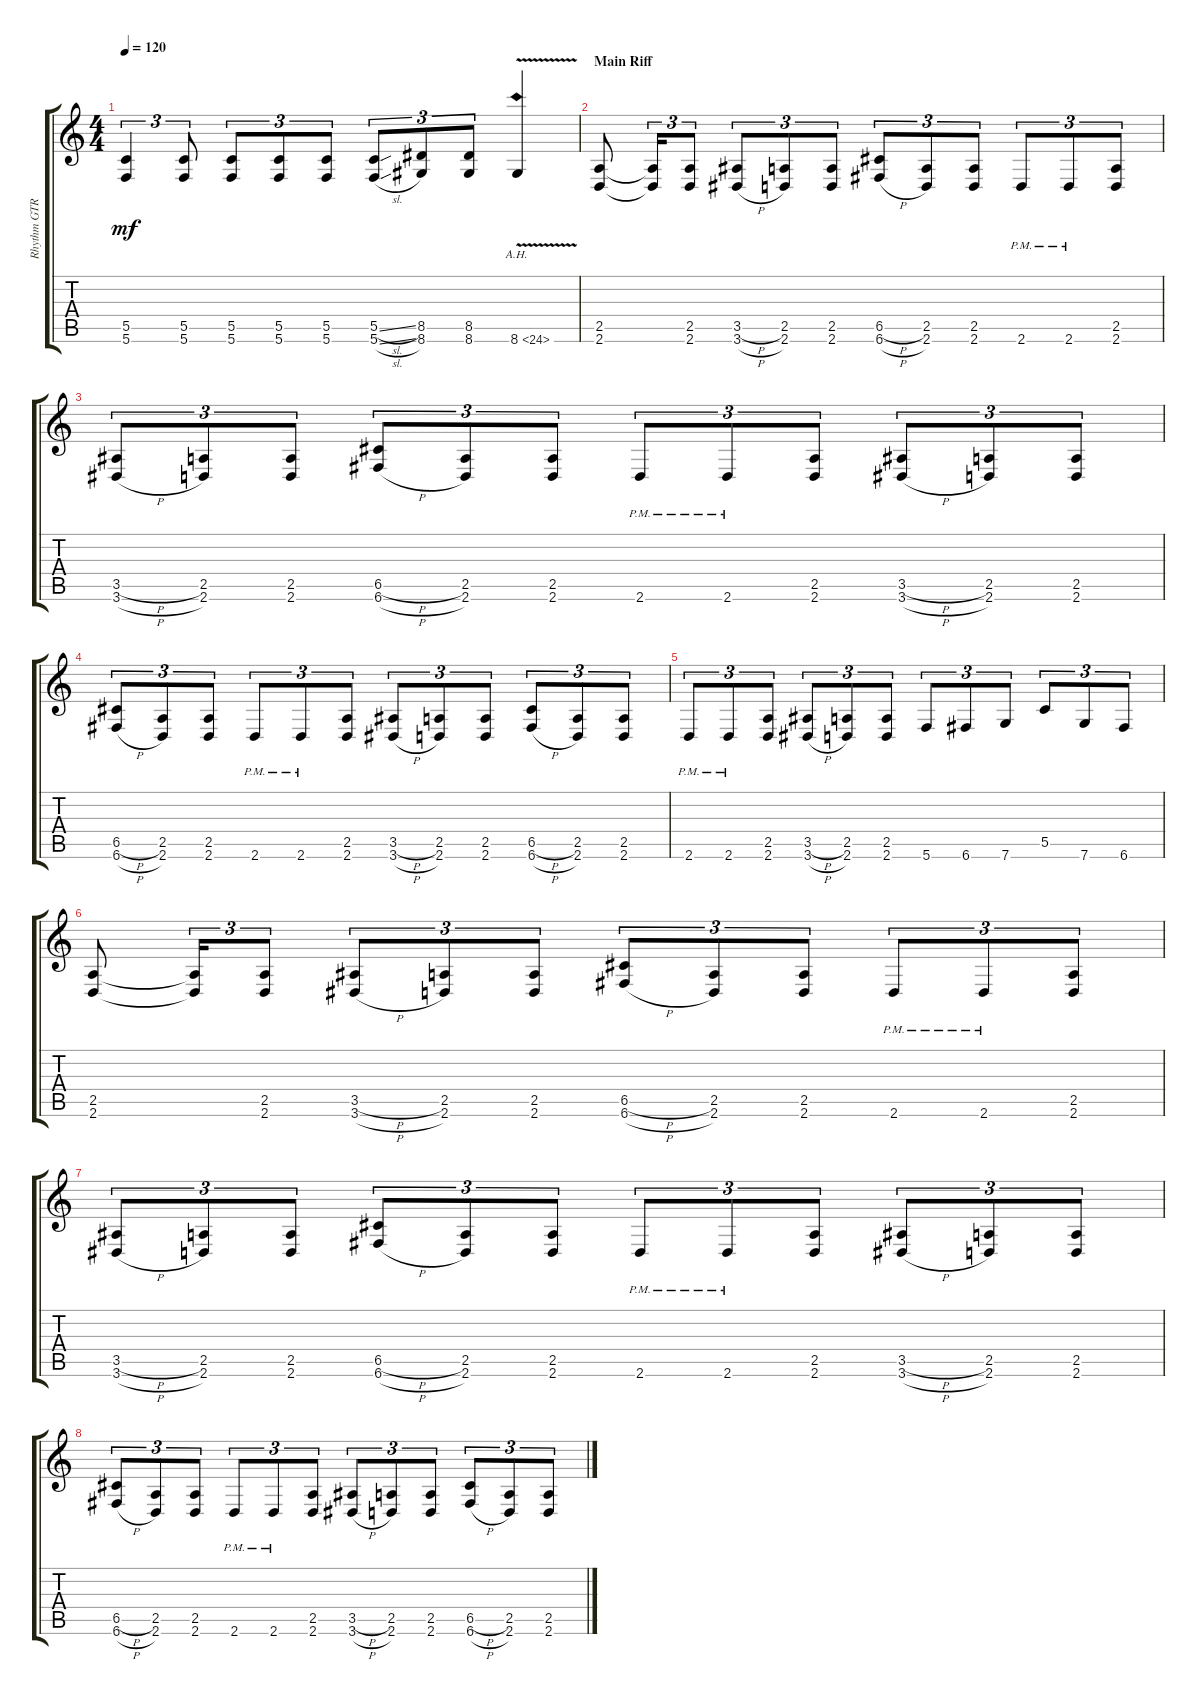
\track ("Rhythm GTR 1" "Rhythm GTR") {instrument overdrivenguitar}
\staff {score tabs}
\tuning (D4 A3 F3 C3 G2 C2) {hide}
\ts (4 4)
\tempo 120
\clef g2
\ks aminor
(5.5 5.6).4{tu (3 2) dy mf} (5.5 5.6).8{tu (3 2)} (5.5 5.6).8{tu (3 2)} (5.5 5.6).8{tu (3 2)} (5.5 5.6).8{tu (3 2)} (5.5{sl} 5.6{sl}).8{tu (3 2)} (8.5 8.6).8{tu (3 2)} (8.5 8.6).8{tu (3 2)} 8.6{ah 16 v}.4 |
\section ("" "Main Riff")
(2.5 2.6).8 (2.5{t} 2.6{t}).16{tu (3 2)} (2.5 2.6).8{tu (3 2)} (3.5{h} 3.6{h}).8{tu (3 2)} (2.5 2.6).8{tu (3 2)} (2.5 2.6).8{tu (3 2)} (6.5{h} 6.6{h}).8{tu (3 2)} (2.5 2.6).8{tu (3 2)} (2.5 2.6).8{tu (3 2)} 2.6{pm}.8{tu (3 2)} 2.6{pm}.8{tu (3 2)} (2.5 2.6).8{tu (3 2)} |
(3.5{h} 3.6{h}).8{tu (3 2)} (2.5 2.6).8{tu (3 2)} (2.5 2.6).8{tu (3 2)} (6.5{h} 6.6{h}).8{tu (3 2)} (2.5 2.6).8{tu (3 2)} (2.5 2.6).8{tu (3 2)} 2.6{pm}.8{tu (3 2)} 2.6{pm}.8{tu (3 2)} (2.5 2.6).8{tu (3 2)} (3.5{h} 3.6{h}).8{tu (3 2)} (2.5 2.6).8{tu (3 2)} (2.5 2.6).8{tu (3 2)} |
(6.5{h} 6.6{h}).8{tu (3 2)} (2.5 2.6).8{tu (3 2)} (2.5 2.6).8{tu (3 2)} 2.6{pm}.8{tu (3 2)} 2.6{pm}.8{tu (3 2)} (2.5 2.6).8{tu (3 2)} (3.5{h} 3.6{h}).8{tu (3 2)} (2.5 2.6).8{tu (3 2)} (2.5 2.6).8{tu (3 2)} (6.5{h} 6.6{h}).8{tu (3 2)} (2.5 2.6).8{tu (3 2)} (2.5 2.6).8{tu (3 2)} |
2.6{pm}.8{tu (3 2)} 2.6{pm}.8{tu (3 2)} (2.5 2.6).8{tu (3 2)} (3.5{h} 3.6{h}).8{tu (3 2)} (2.5 2.6).8{tu (3 2)} (2.5 2.6).8{tu (3 2)} 5.6.8{tu (3 2)} 6.6.8{tu (3 2)} 7.6.8{tu (3 2)} 5.5.8{tu (3 2)} 7.6.8{tu (3 2)} 6.6.8{tu (3 2)} |
(2.5 2.6).8 (2.5{t} 2.6{t}).16{tu (3 2)} (2.5 2.6).8{tu (3 2)} (3.5{h} 3.6{h}).8{tu (3 2)} (2.5 2.6).8{tu (3 2)} (2.5 2.6).8{tu (3 2)} (6.5{h} 6.6{h}).8{tu (3 2)} (2.5 2.6).8{tu (3 2)} (2.5 2.6).8{tu (3 2)} 2.6{pm}.8{tu (3 2)} 2.6{pm}.8{tu (3 2)} (2.5 2.6).8{tu (3 2)} |
(3.5{h} 3.6{h}).8{tu (3 2)} (2.5 2.6).8{tu (3 2)} (2.5 2.6).8{tu (3 2)} (6.5{h} 6.6{h}).8{tu (3 2)} (2.5 2.6).8{tu (3 2)} (2.5 2.6).8{tu (3 2)} 2.6{pm}.8{tu (3 2)} 2.6{pm}.8{tu (3 2)} (2.5 2.6).8{tu (3 2)} (3.5{h} 3.6{h}).8{tu (3 2)} (2.5 2.6).8{tu (3 2)} (2.5 2.6).8{tu (3 2)} |
(6.5{h} 6.6{h}).8{tu (3 2)} (2.5 2.6).8{tu (3 2)} (2.5 2.6).8{tu (3 2)} 2.6{pm}.8{tu (3 2)} 2.6{pm}.8{tu (3 2)} (2.5 2.6).8{tu (3 2)} (3.5{h} 3.6{h}).8{tu (3 2)} (2.5 2.6).8{tu (3 2)} (2.5 2.6).8{tu (3 2)} (6.5{h} 6.6{h}).8{tu (3 2)} (2.5 2.6).8{tu (3 2)} (2.5 2.6).8{tu (3 2)}
